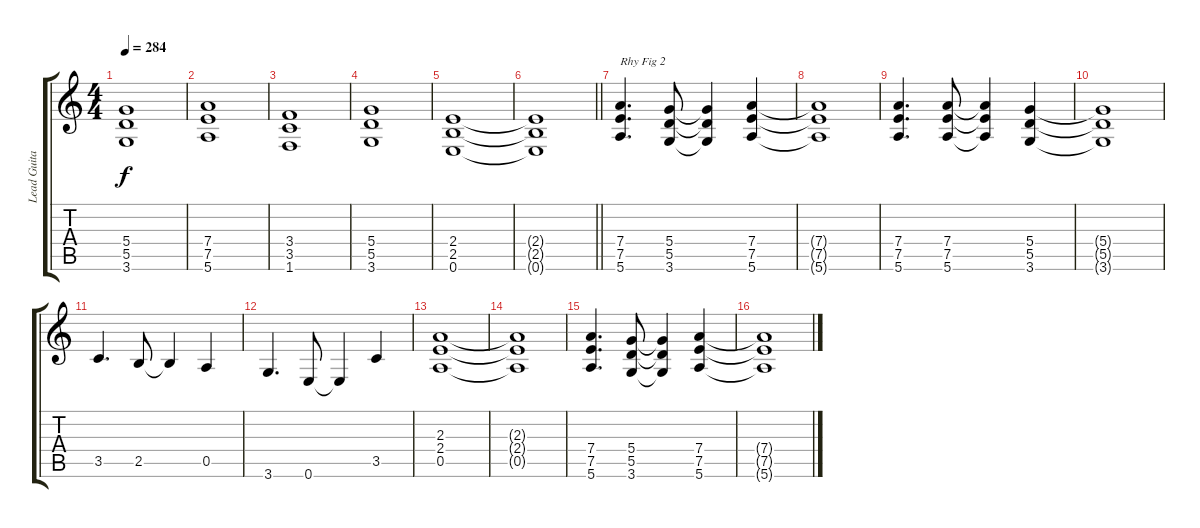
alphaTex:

\track ("Lead Guitar 2" "Lead Guita") {instrument overdrivenguitar}
\staff {score tabs}
\tuning (E4 B3 G3 D3 A2 E2) {hide}
\ts (4 4)
\tempo 284
\clef g2
\ks c
(5.4 5.5 3.6).1{dy f} |
(7.4 7.5 5.6).1 |
(3.4 3.5 1.6).1 |
(5.4 5.5 3.6).1 |
(2.4 2.5 0.6).1 |
\barLineRight lightlight
(2.4{t} 2.5{t} 0.6{t}).1 |
(7.4 7.5 5.6).4{d txt "Rhy Fig 2"} (5.4 5.5 3.6).8 (5.4{t} 5.5{t} 3.6{t}).4 (7.4 7.5 5.6).4 |
(7.4{t} 7.5{t} 5.6{t}).1 |
(7.4 7.5 5.6).4{d} (7.4 7.5 5.6).8 (7.4{t} 7.5{t} 5.6{t}).4 (5.4 5.5 3.6).4 |
(5.4{t} 5.5{t} 3.6{t}).1 |
3.5.4{d} 2.5.8 2.5{t}.4 0.5.4 |
3.6.4{d} 0.6.8 0.6{t}.4 3.5.4 |
(2.3 2.4 0.5).1 |
(2.3{t} 2.4{t} 0.5{t}).1 |
(7.4 7.5 5.6).4{d} (5.4 5.5 3.6).8 (5.4{t} 5.5{t} 3.6{t}).4 (7.4 7.5 5.6).4 |
(7.4{t} 7.5{t} 5.6{t}).1
